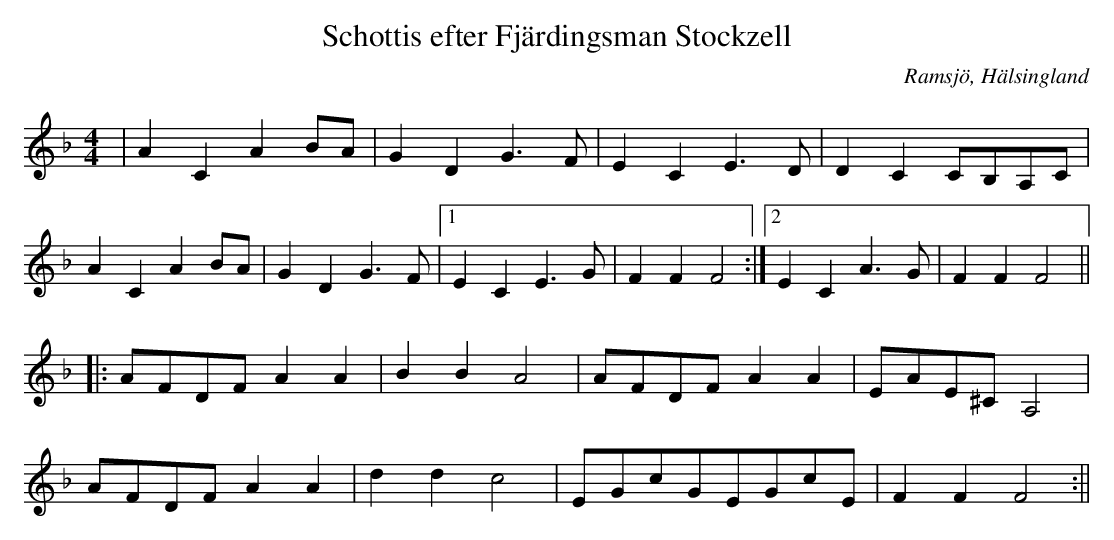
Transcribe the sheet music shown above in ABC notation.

X:1
T: Schottis efter Fjärdingsman Stockzell
O: Ramsjö, Hälsingland
M: 4/4
L: 1/8
K: F
|A2 C2 A2 BA|G2 D2 G2>F2|E2 C2 E2>D2|D2 C2 CB,A,C|
A2 C2 A2 BA|G2 D2 G2>F2|1 E2 C2 E2>G2|F2 F2 F4:|2 E2 C2 A2>G2|F2 F2 F4||
|:AFDF A2 A2| B2 B2 A4|AFDF A2 A2|EAE^CA,4|
AFDF A2 A2| d2 d2 c4|EGcGEGcE|F2 F2 F4:||
